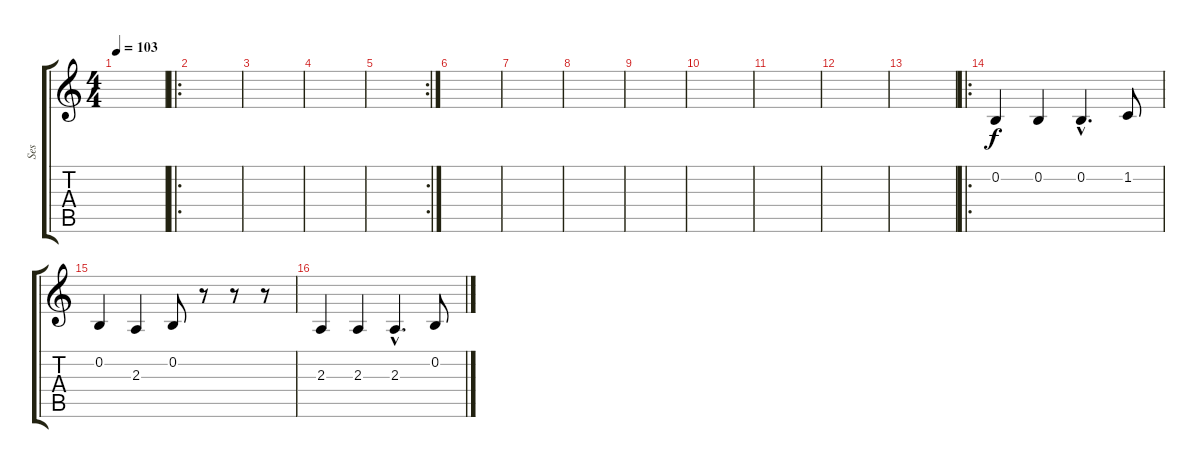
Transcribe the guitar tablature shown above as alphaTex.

\track ("Ses" "Ses") {instrument stringensemble1}
\staff {score tabs}
\tuning (E4 B3 G3 D3 A2 E2) {hide}
\ts (4 4)
\tempo 103
\clef g2
\ks c
|
\ro
|
|
|
\rc 2
|
|
|
|
|
|
|
|
|
\ro
0.2.4 0.2.4 0.2{hac}.4{d} 1.2.8 |
0.2.4 2.3.4 0.2.8 r.8 r.8 r.8 |
2.3.4 2.3.4 2.3{hac}.4{d} 0.2.8
